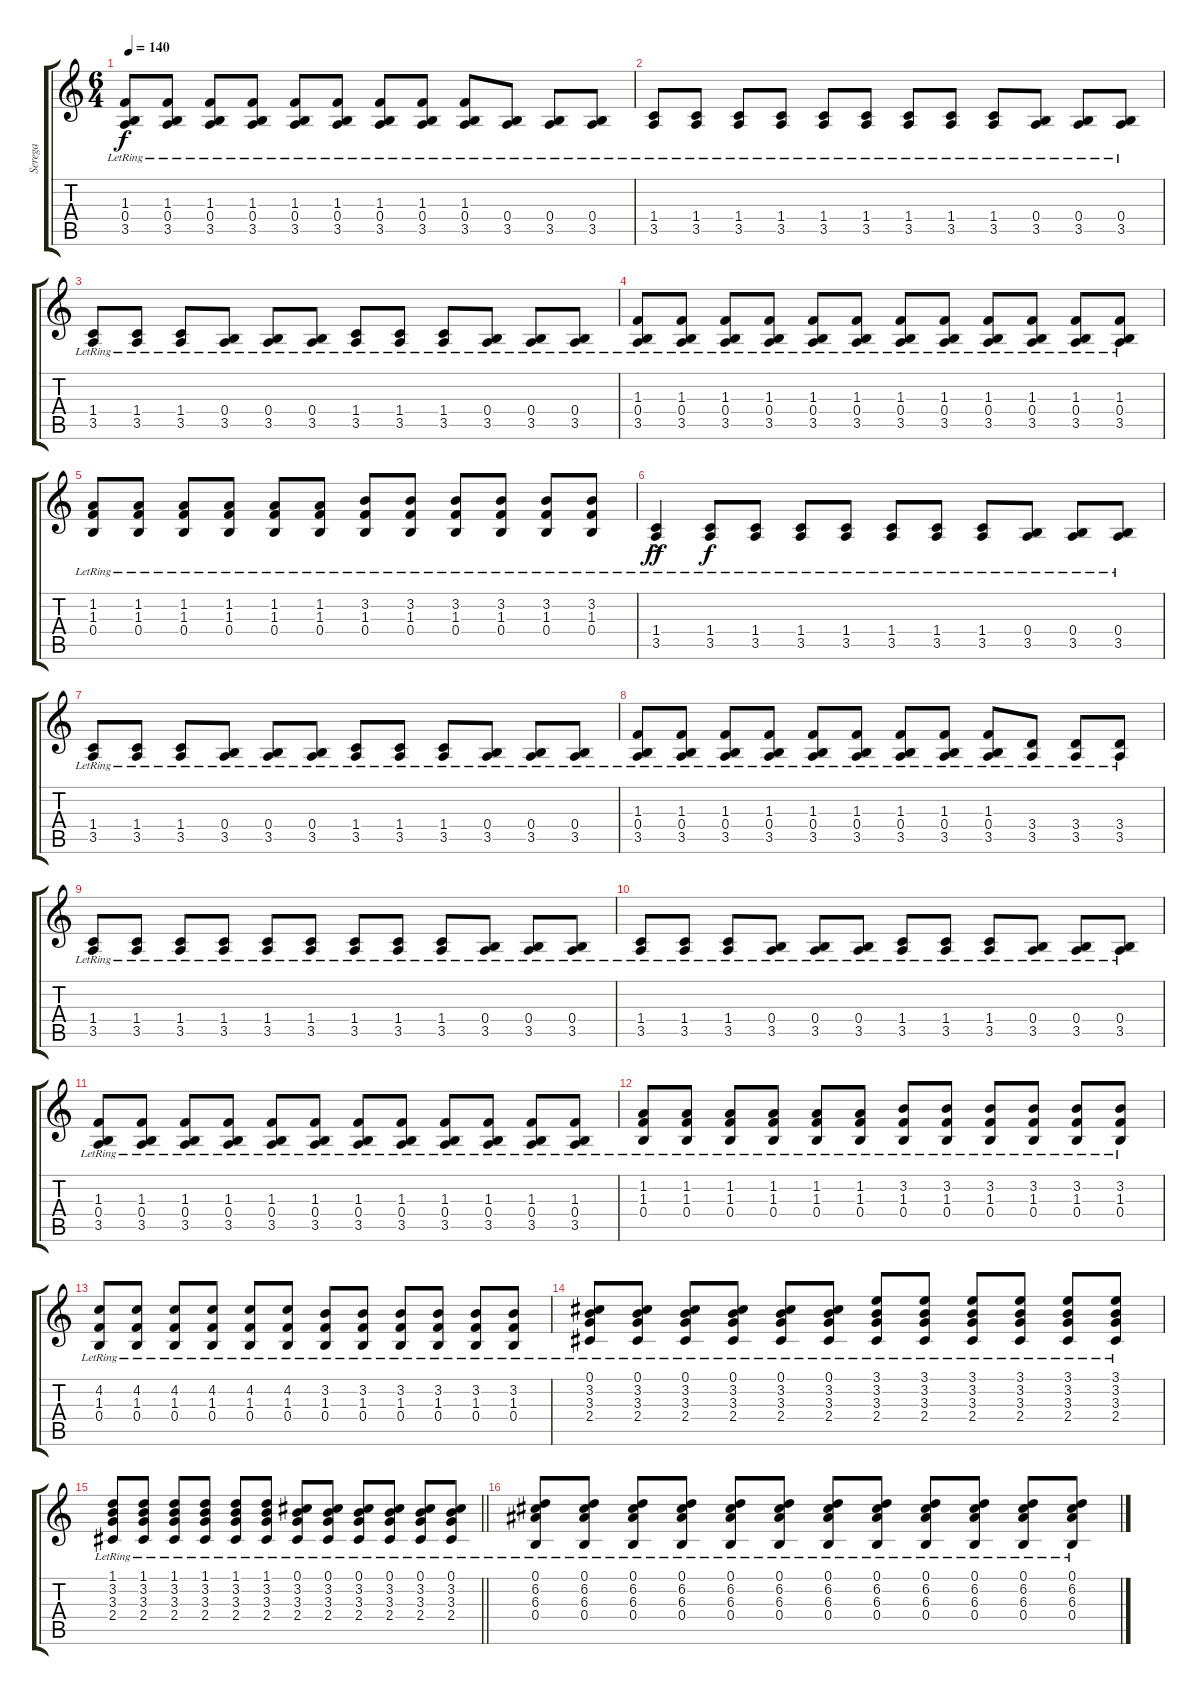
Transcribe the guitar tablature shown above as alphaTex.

\track ("Serega" "Serega") {instrument distortionguitar}
\staff {score tabs}
\tuning (Db4 Ab3 E3 B2 Gb2 Db2) {hide}
\ts (6 4)
\tempo 140
\clef g2
\ks c
(1.3{lr} 0.4{lr} 3.5{lr}).8{dy f} (1.3{lr} 0.4{lr} 3.5{lr}).8 (1.3{lr} 0.4{lr} 3.5{lr}).8 (1.3{lr} 0.4{lr} 3.5{lr}).8 (1.3{lr} 0.4{lr} 3.5{lr}).8 (1.3{lr} 0.4{lr} 3.5{lr}).8 (1.3 0.4{lr} 3.5{lr}).8 (1.3 0.4{lr} 3.5{lr}).8 (1.3 0.4{lr} 3.5{lr}).8 (0.4{lr} 3.5{lr}).8 (0.4{lr} 3.5{lr}).8 (0.4{lr} 3.5{lr}).8 |
(1.4{lr} 3.5{lr}).8 (1.4{lr} 3.5{lr}).8 (1.4{lr} 3.5{lr}).8 (1.4{lr} 3.5{lr}).8 (1.4{lr} 3.5{lr}).8 (1.4{lr} 3.5{lr}).8 (1.4{lr} 3.5{lr}).8 (1.4{lr} 3.5{lr}).8 (1.4{lr} 3.5{lr}).8 (0.4{lr} 3.5{lr}).8 (0.4{lr} 3.5{lr}).8 (0.4{lr} 3.5{lr}).8 |
(1.4{lr} 3.5{lr}).8 (1.4{lr} 3.5{lr}).8 (1.4{lr} 3.5{lr}).8 (0.4{lr} 3.5{lr}).8 (0.4{lr} 3.5{lr}).8 (0.4{lr} 3.5{lr}).8 (1.4{lr} 3.5{lr}).8 (1.4{lr} 3.5{lr}).8 (1.4{lr} 3.5{lr}).8 (0.4{lr} 3.5{lr}).8 (0.4{lr} 3.5{lr}).8 (0.4{lr} 3.5{lr}).8 |
(1.3{lr} 0.4{lr} 3.5{lr}).8 (1.3{lr} 0.4{lr} 3.5{lr}).8 (1.3{lr} 0.4{lr} 3.5{lr}).8 (1.3{lr} 0.4{lr} 3.5{lr}).8 (1.3{lr} 0.4{lr} 3.5{lr}).8 (1.3{lr} 0.4{lr} 3.5{lr}).8 (1.3{lr} 0.4{lr} 3.5{lr}).8 (1.3{lr} 0.4{lr} 3.5{lr}).8 (1.3{lr} 0.4{lr} 3.5{lr}).8 (1.3{lr} 0.4{lr} 3.5{lr}).8 (1.3{lr} 0.4{lr} 3.5{lr}).8 (1.3{lr} 0.4{lr} 3.5{lr}).8 |
(1.2{lr} 1.3{lr} 0.4{lr}).8 (1.2{lr} 1.3{lr} 0.4{lr}).8 (1.2{lr} 1.3{lr} 0.4{lr}).8 (1.2{lr} 1.3{lr} 0.4{lr}).8 (1.2{lr} 1.3{lr} 0.4{lr}).8 (1.2{lr} 1.3{lr} 0.4{lr}).8 (3.2{lr} 1.3{lr} 0.4{lr}).8 (3.2{lr} 1.3{lr} 0.4{lr}).8 (3.2{lr} 1.3{lr} 0.4{lr}).8 (3.2{lr} 1.3{lr} 0.4{lr}).8 (3.2{lr} 1.3{lr} 0.4{lr}).8 (3.2 1.3 0.4{lr}).8 |
(1.4{lr} 3.5{ac lr}).4{dy ff} (1.4{lr} 3.5{lr}).8{dy f} (1.4{lr} 3.5{lr}).8 (1.4{lr} 3.5{lr}).8 (1.4{lr} 3.5{lr}).8 (1.4{lr} 3.5{lr}).8 (1.4{lr} 3.5{lr}).8 (1.4{lr} 3.5{lr}).8 (0.4{lr} 3.5{lr}).8 (0.4{lr} 3.5{lr}).8 (0.4{lr} 3.5{lr}).8 |
(1.4{lr} 3.5{lr}).8 (1.4{lr} 3.5{lr}).8 (1.4{lr} 3.5{lr}).8 (0.4{lr} 3.5{lr}).8 (0.4{lr} 3.5{lr}).8 (0.4{lr} 3.5{lr}).8 (1.4{lr} 3.5{lr}).8 (1.4{lr} 3.5{lr}).8 (1.4{lr} 3.5{lr}).8 (0.4{lr} 3.5{lr}).8 (0.4{lr} 3.5{lr}).8 (0.4{lr} 3.5{lr}).8 |
(1.3{lr} 0.4{lr} 3.5{lr}).8 (1.3{lr} 0.4{lr} 3.5{lr}).8 (1.3{lr} 0.4{lr} 3.5{lr}).8 (1.3{lr} 0.4{lr} 3.5{lr}).8 (1.3{lr} 0.4{lr} 3.5{lr}).8 (1.3{lr} 0.4{lr} 3.5{lr}).8 (1.3 0.4{lr} 3.5{lr}).8 (1.3 0.4{lr} 3.5{lr}).8 (1.3 0.4{lr} 3.5{lr}).8 (3.4{lr} 3.5{lr}).8 (3.4{lr} 3.5{lr}).8 (3.4{lr} 3.5{lr}).8 |
(1.4{lr} 3.5{lr}).8 (1.4{lr} 3.5{lr}).8 (1.4{lr} 3.5{lr}).8 (1.4{lr} 3.5{lr}).8 (1.4{lr} 3.5{lr}).8 (1.4{lr} 3.5{lr}).8 (1.4{lr} 3.5{lr}).8 (1.4{lr} 3.5{lr}).8 (1.4{lr} 3.5{lr}).8 (0.4{lr} 3.5{lr}).8 (0.4{lr} 3.5{lr}).8 (0.4{lr} 3.5{lr}).8 |
(1.4{lr} 3.5{lr}).8 (1.4{lr} 3.5{lr}).8 (1.4{lr} 3.5{lr}).8 (0.4{lr} 3.5{lr}).8 (0.4{lr} 3.5{lr}).8 (0.4{lr} 3.5{lr}).8 (1.4{lr} 3.5{lr}).8 (1.4{lr} 3.5{lr}).8 (1.4{lr} 3.5{lr}).8 (0.4{lr} 3.5{lr}).8 (0.4{lr} 3.5{lr}).8 (0.4{lr} 3.5{lr}).8 |
(1.3{lr} 0.4{lr} 3.5{lr}).8 (1.3{lr} 0.4{lr} 3.5{lr}).8 (1.3{lr} 0.4{lr} 3.5{lr}).8 (1.3{lr} 0.4{lr} 3.5{lr}).8 (1.3{lr} 0.4{lr} 3.5{lr}).8 (1.3{lr} 0.4{lr} 3.5{lr}).8 (1.3{lr} 0.4{lr} 3.5{lr}).8 (1.3{lr} 0.4{lr} 3.5{lr}).8 (1.3{lr} 0.4{lr} 3.5{lr}).8 (1.3{lr} 0.4{lr} 3.5{lr}).8 (1.3{lr} 0.4{lr} 3.5{lr}).8 (1.3{lr} 0.4{lr} 3.5{lr}).8 |
(1.2{lr} 1.3{lr} 0.4{lr}).8 (1.2{lr} 1.3{lr} 0.4{lr}).8 (1.2{lr} 1.3{lr} 0.4{lr}).8 (1.2{lr} 1.3{lr} 0.4{lr}).8 (1.2{lr} 1.3{lr} 0.4{lr}).8 (1.2{lr} 1.3{lr} 0.4{lr}).8 (3.2{lr} 1.3{lr} 0.4{lr}).8 (3.2{lr} 1.3{lr} 0.4{lr}).8 (3.2{lr} 1.3{lr} 0.4{lr}).8 (3.2{lr} 1.3{lr} 0.4{lr}).8 (3.2{lr} 1.3{lr} 0.4{lr}).8 (3.2{lr} 1.3{lr} 0.4{lr}).8 |
(4.2{lr} 1.3{lr} 0.4{lr}).8 (4.2{lr} 1.3{lr} 0.4{lr}).8 (4.2{lr} 1.3{lr} 0.4{lr}).8 (4.2{lr} 1.3{lr} 0.4{lr}).8 (4.2{lr} 1.3{lr} 0.4{lr}).8 (4.2{lr} 1.3{lr} 0.4{lr}).8 (3.2{lr} 1.3{lr} 0.4{lr}).8 (3.2{lr} 1.3{lr} 0.4{lr}).8 (3.2{lr} 1.3{lr} 0.4{lr}).8 (3.2{lr} 1.3{lr} 0.4{lr}).8 (3.2{lr} 1.3{lr} 0.4{lr}).8 (3.2{lr} 1.3{lr} 0.4{lr}).8 |
(0.1{lr} 3.2{lr} 3.3{lr} 2.4).8 (0.1{lr} 3.2{lr} 3.3{lr} 2.4).8 (0.1{lr} 3.2{lr} 3.3{lr} 2.4).8 (0.1{lr} 3.2{lr} 3.3{lr} 2.4).8 (0.1{lr} 3.2{lr} 3.3{lr} 2.4).8 (0.1{lr} 3.2{lr} 3.3{lr} 2.4).8 (3.1{lr} 3.2{lr} 3.3{lr} 2.4).8 (3.1{lr} 3.2{lr} 3.3{lr} 2.4).8 (3.1{lr} 3.2{lr} 3.3{lr} 2.4).8 (3.1{lr} 3.2{lr} 3.3{lr} 2.4).8 (3.1{lr} 3.2{lr} 3.3{lr} 2.4).8 (3.1{lr} 3.2{lr} 3.3{lr} 2.4).8 |
\barLineRight lightlight
(1.1{lr} 3.2{lr} 3.3{lr} 2.4).8 (1.1{lr} 3.2{lr} 3.3{lr} 2.4).8 (1.1{lr} 3.2{lr} 3.3{lr} 2.4).8 (1.1{lr} 3.2{lr} 3.3{lr} 2.4).8 (1.1{lr} 3.2{lr} 3.3{lr} 2.4).8 (1.1{lr} 3.2{lr} 3.3{lr} 2.4).8 (0.1{lr} 3.2{lr} 3.3{lr} 2.4).8 (0.1{lr} 3.2{lr} 3.3{lr} 2.4).8 (0.1{lr} 3.2{lr} 3.3{lr} 2.4).8 (0.1{lr} 3.2{lr} 3.3{lr} 2.4).8 (0.1{lr} 3.2{lr} 3.3{lr} 2.4).8 (0.1{lr} 3.2{lr} 3.3{lr} 2.4).8 |
(0.1{lr} 6.2{lr} 6.3{lr} 0.4).8 (0.1{lr} 6.2{lr} 6.3{lr} 0.4).8 (0.1{lr} 6.2{lr} 6.3{lr} 0.4).8 (0.1{lr} 6.2{lr} 6.3{lr} 0.4).8 (0.1{lr} 6.2{lr} 6.3{lr} 0.4).8 (0.1{lr} 6.2{lr} 6.3{lr} 0.4).8 (0.1{lr} 6.2{lr} 6.3{lr} 0.4).8 (0.1{lr} 6.2{lr} 6.3{lr} 0.4).8 (0.1{lr} 6.2{lr} 6.3{lr} 0.4).8 (0.1{lr} 6.2{lr} 6.3{lr} 0.4).8 (0.1{lr} 6.2{lr} 6.3{lr} 0.4).8 (0.1{lr} 6.2{lr} 6.3{lr} 0.4).8
